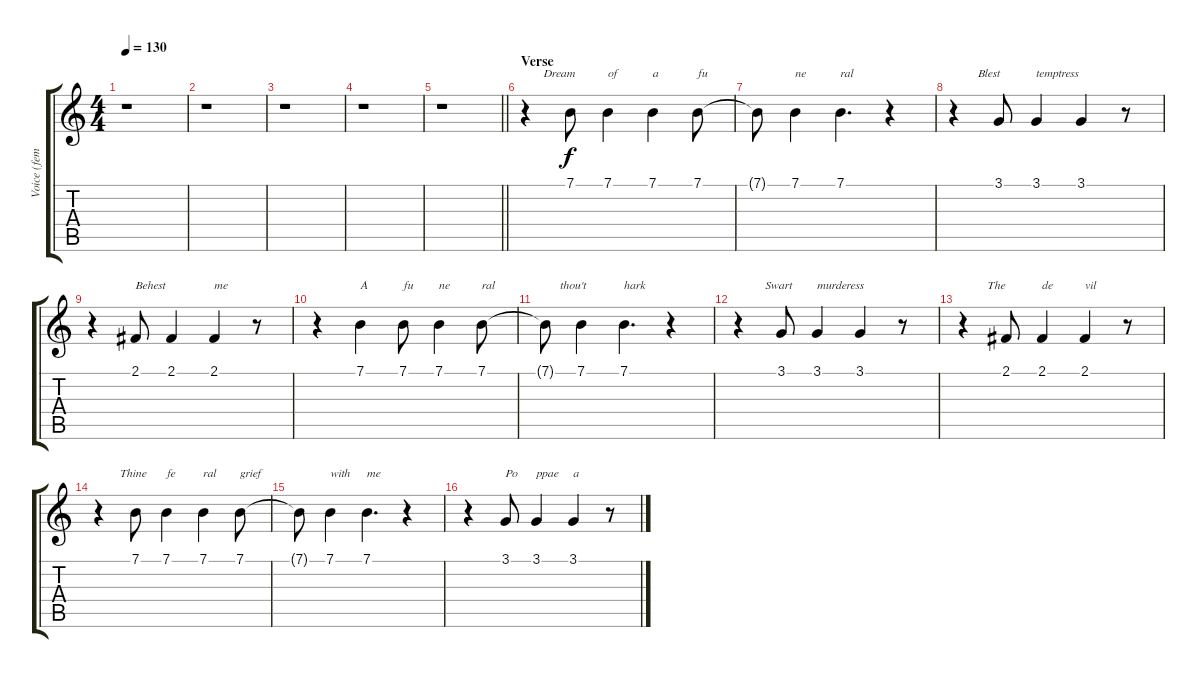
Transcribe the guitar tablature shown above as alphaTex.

\track ("Voice (female)" "Voice (fem") {mute instrument synthvoice}
\staff {score tabs}
\tuning (E4 B3 G3 D3 A2 E2) {hide}
\ts (4 4)
\tempo 130
\clef g2
\ks c
r.1{dy f} |
r.1 |
r.1 |
r.1 |
\barLineRight lightlight
r.1 |
\section ("" "Verse")
r.4{txt "      Dream"} 7.1.8 7.1.4{txt "of"} 7.1.4{txt "a"} 7.1.8{txt "fu"} |
7.1{t}.8 7.1.4{txt "ne"} 7.1.4{d txt "ral"} r.4 |
r.4{txt "        Blest"} 3.1.8 3.1.4{txt "temptress"} 3.1.4 r.8 |
r.4 2.1.8{txt "Behest"} 2.1.4 2.1.4{txt "me"} r.8 |
r.4 7.1.4{txt "A"} 7.1.8{txt "fu"} 7.1.4{txt "ne"} 7.1.8{txt "ral"} |
7.1{t}.8{txt "     thou't"} 7.1.4 7.1.4{d txt "hark"} r.4 |
r.4{txt "         Swart"} 3.1.8 3.1.4{txt "murderess"} 3.1.4 r.8 |
r.4{txt "        The"} 2.1.8 2.1.4{txt "de"} 2.1.4{txt "vil"} r.8 |
r.4{txt "       Thine"} 7.1.8 7.1.4{txt "fe"} 7.1.4{txt "ral"} 7.1.8{txt "grief"} |
7.1{t}.8 7.1.4{txt "with"} 7.1.4{d txt "me"} r.4 |
r.4 3.1.8{txt "Po"} 3.1.4{txt "ppae"} 3.1.4{txt "a"} r.8
